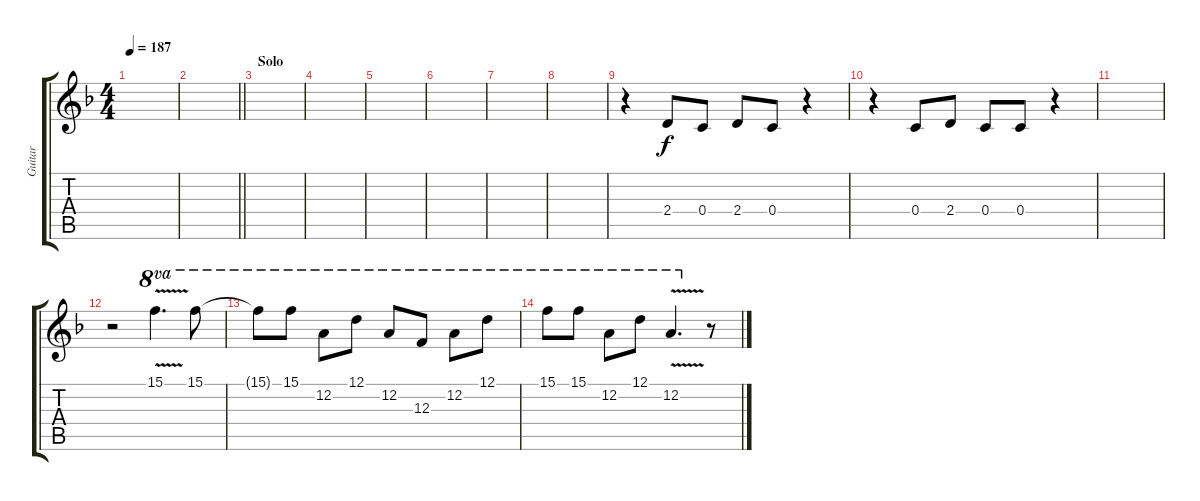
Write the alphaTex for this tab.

\track ("Guitar" "Guitar") {instrument distortionguitar}
\staff {score tabs}
\tuning (D4 A3 F3 C3 G2 C2) {hide}
\ts (4 4)
\tempo 187
\clef g2
\ks f
|
\barLineRight lightlight
|
\section ("" "Solo")
|
|
|
|
|
|
r.4 2.4.8 0.4.8 2.4.8 0.4.8 r.4 |
r.4 0.4.8 2.4.8 0.4.8 0.4.8 r.4 |
|
r.2 15.1{v}.4{d ot 8va} 15.1.8{ot 8va} |
15.1{t}.8{ot 8va} 15.1.8{ot 8va} 12.2.8{ot 8va} 12.1.8{ot 8va} 12.2.8{ot 8va} 12.3.8{ot 8va} 12.2.8{ot 8va} 12.1.8{ot 8va} |
15.1.8{ot 8va} 15.1.8{ot 8va} 12.2.8{ot 8va} 12.1.8{ot 8va} 12.2{v}.4{d ot 8va} r.8
